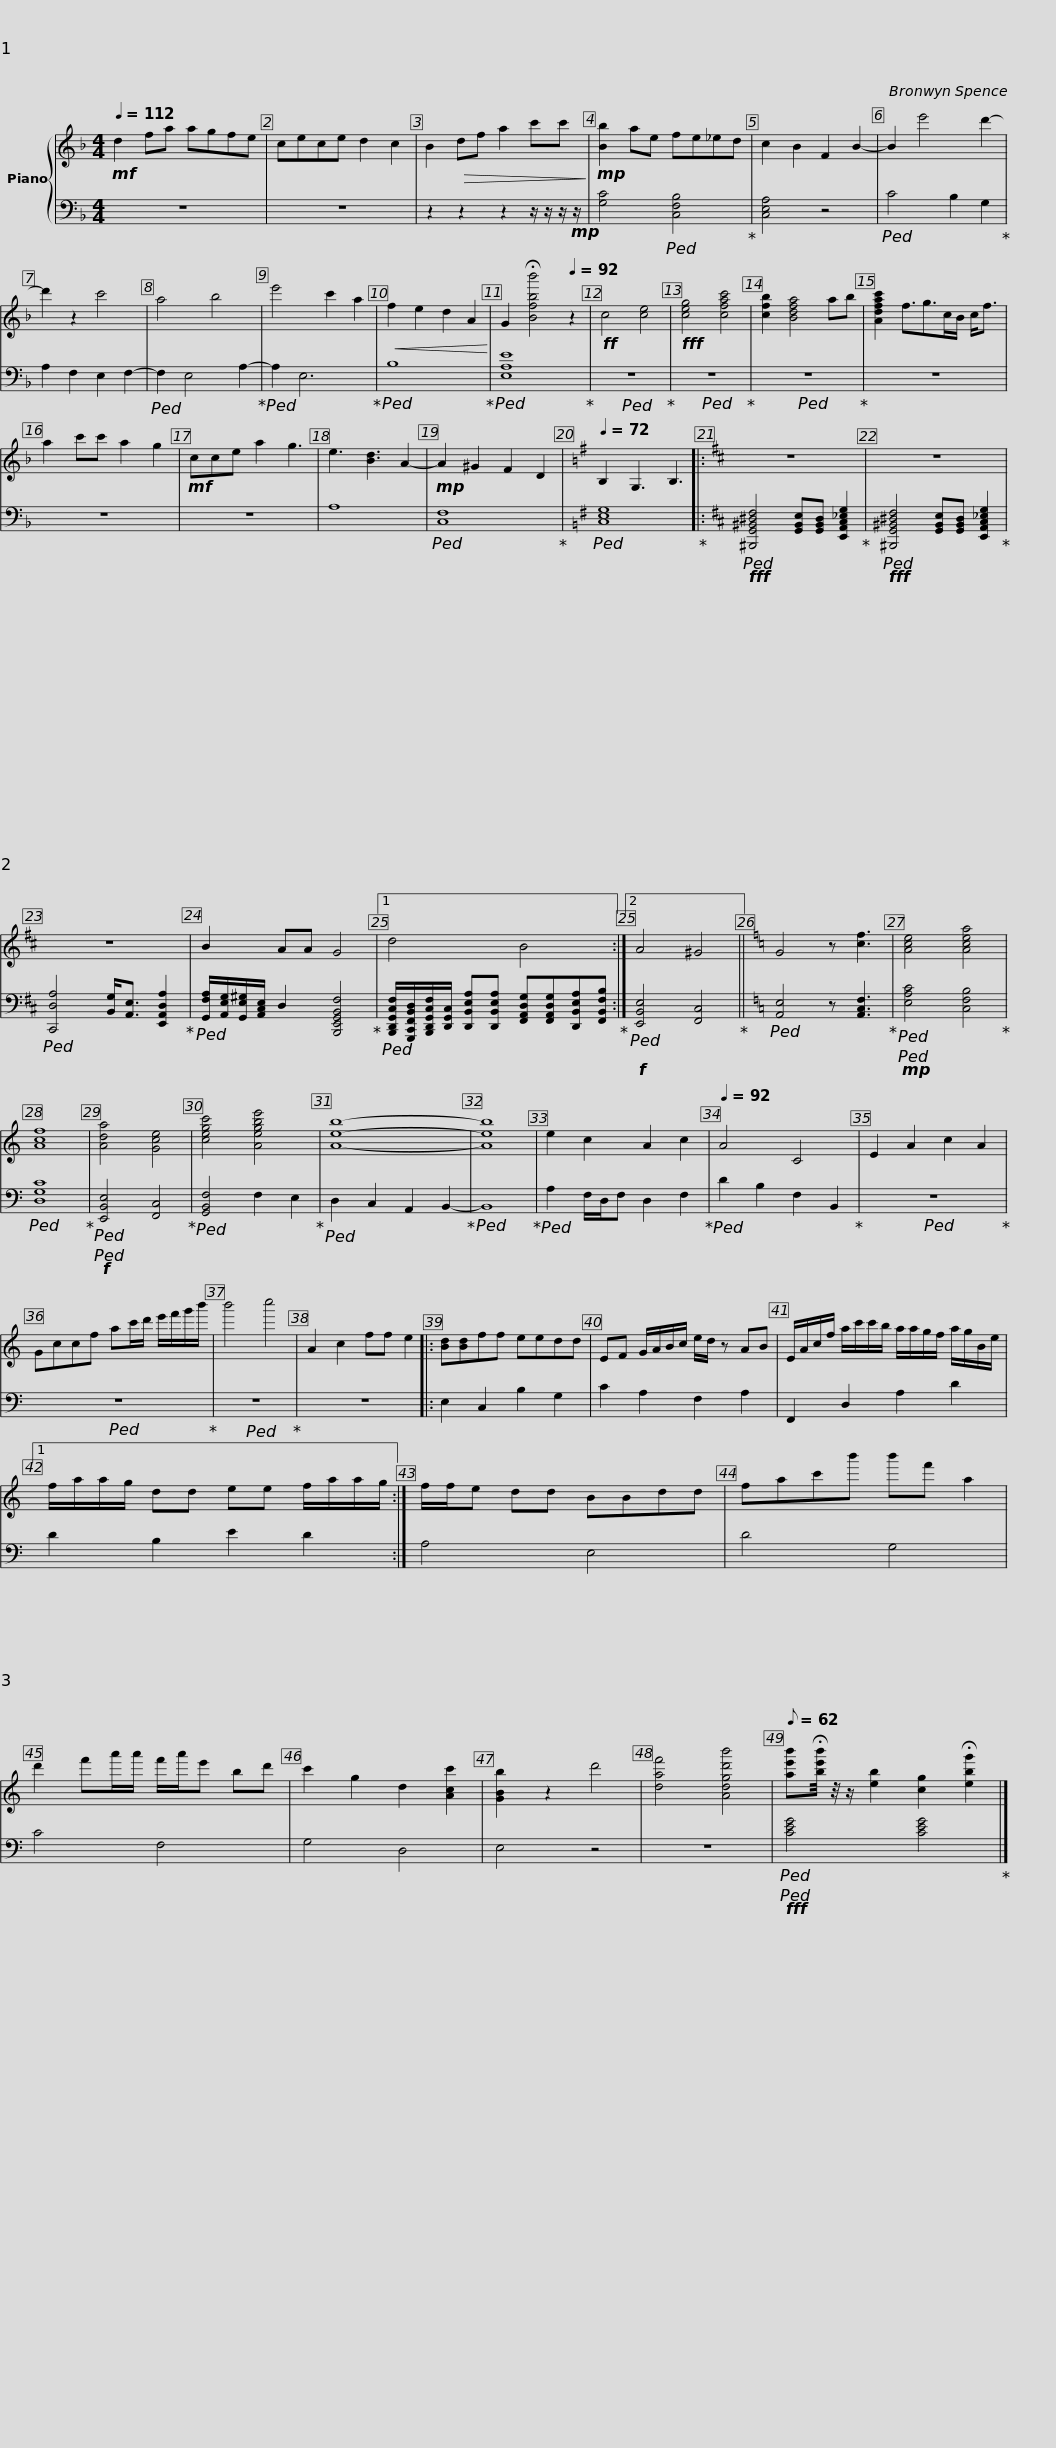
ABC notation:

X:1
%%score { 1 | 2 }
L:1/8
Q:1/4=112
M:4/4
I:linebreak $
K:F
V:1 treble
V:2 bass
V:1
!mf! d2 fa agfe | cece d2 c2 | B2!>(! df a2 c'c'!>)! |!mp! [Bb]2 ae fe_ed | c2 B2 F2 B2- | %5
 B2 e'4 d'2- |$ d'2 z2 c'4 | a4 b4 | e'4 c'2 a2 |!<(! f2 e2 d2 A2!<)! | %10
 G2 !fermata![Bfbb']4[Q:1/4=92] z2 |!ff! c4 [ce]4 |!fff! [ceg]4 [cfac']4 | [cfb]2 [Bdfa]4 ab | [Adfac']2 f3/2g>cB/ c<f |$ %15
 a2 c'c' a2 g2 |!mf! cce a2 g3 | e3 [Bd]3 A2- |!mp! A2 ^G2 F2 D2 |[K:G][Q:1/4=72] B,2 G,3 B,3 |: %20
[K:D] z8 | z8 |$ z8 | B2 AA G4 |1 d4 B4 :|2 %25
 A4 ^G4 ||[K:C] G4 z [cf]3 | [Ace]4 [Acea]4 | [Acf]8 | [Ada]4 [Gce]4 |$ %30
 [cegc']4 [Aegbe']4 | [Aeb]8- | [Aeb]8 | e2 c2 A2 c2 |[Q:1/4=92] A4 C4 | %35
 E2 A2 c2 A2 | Gccf ac'/d'/ e'/f'/g'/b'/ | b'4 c''4 |$ A2 c2 ff e2 |: [Bd][Bd]ff eedd | %40
 EF G/A/B/c/ e/d/ z AB | E/A/c/f/ a/c'/c'/b/ a/a/g/f/ a/g/B/e/ |1$ f/a/a/g/ dd ee f/a/a/g/ :| f/f/e dd BBdd | fac'b' b'f' a2 | %45
 d'2 f'a'/a'/ f'/a'/e' bd' |$ c'2 g2 d2 [Acc']2 | [GBb]2 z2 d'4 | [daf']4 [Adgd'b']4 |[Q:1/8=62] [ae'b']!fermata![be'b']/4 z/4 z/ [eb]2 [cg]2 !fermata![ebg']2 |] %50
V:2
 z8 | z8 | z2 z2 z2 z/ z/ z/!mp! z/ | [G,C]4!ped! [C,F,B,]4!ped-up! | [C,E,A,]4 z4 | %5
!ped! C4 B,2 G,2!ped-up! |$ A,2 F,2 E,2 F,2- |!ped! F,2 E,4 A,2-!ped-up! |!ped! A,2 E,6!ped-up! |!ped! B,8!ped-up! | %10
!ped! [E,A,E]8!ped-up! |!ped! z8!ped-up! |!ped! z8!ped-up! |!ped! z8!ped-up! | z8 |$ %15
 z8 | z8 | A,8 |!ped! [C,F,]8!ped-up! |[K:G]!ped! [C,E,G,]8!ped-up! |: %20
[K:D]!fff!!ped! [^B,,,G,,^B,,^D,F,]4 [G,,B,,E,][G,,B,,D,] [E,,A,,C,_E,G,]2!ped-up! |!fff!!ped! [^B,,,G,,^B,,^D,F,]4 [G,,B,,E,][G,,B,,D,] [E,,A,,C,_E,G,]2!ped-up! |$!ped! [C,,D,A,]4 [B,,G,]<[A,,E,] [E,,A,,D,A,]2!ped-up! |!ped! [G,,F,A,]/[A,,E,G,]/[G,,E,^G,]/[A,,C,E,]/ D,2 [B,,,E,,G,,B,,F,]4!ped-up! |1!ped! [B,,,D,,G,,C,F,]/[G,,,C,,F,,B,,D,]/[B,,,D,,G,,C,F,]/[D,,G,,C,]/ [D,,B,,E,A,][D,,B,,E,A,] [F,,A,,D,G,][F,,A,,D,G,][D,,B,,E,A,][F,,B,,F,B,]!ped-up! :|2 %25
!f!!ped! [E,,B,,E,]4 [F,,C,]4!ped-up! ||[K:C]!ped! [A,,E,]4 z [A,,C,F,]3!ped-up! |!ped!!mp!!ped! [E,A,C]4 [C,F,B,]4!ped-up! |!ped! [D,G,C]8!ped-up! |!ped!!f!!ped! [E,,B,,E,]4 [F,,C,]4!ped-up! |$ %30
!ped! [G,,B,,F,]4 F,2 E,2!ped-up! |!ped! D,2 C,2 A,,2 B,,2-!ped-up! |!ped! B,,8!ped-up! |!ped! A,2 F,/D,/F, D,2 F,2!ped-up! |!ped! D2 B,2 F,2 B,,2!ped-up! | %35
!ped! z8!ped-up! |!ped! z8!ped-up! |!ped! z8!ped-up! |$ z8 |: E,2 C,2 B,2 G,2 | %40
 C2 A,2 F,2 A,2 | F,,2 D,2 A,2 D2 |1$ D2 B,2 E2 D2 :| A,4 E,4 | D4 G,4 | %45
 C4 F,4 |$ G,4 D,4 | E,4 z4 | z8 |!ped!!fff!!ped! [CEG]4 [CEG]4!ped-up! |] %50
